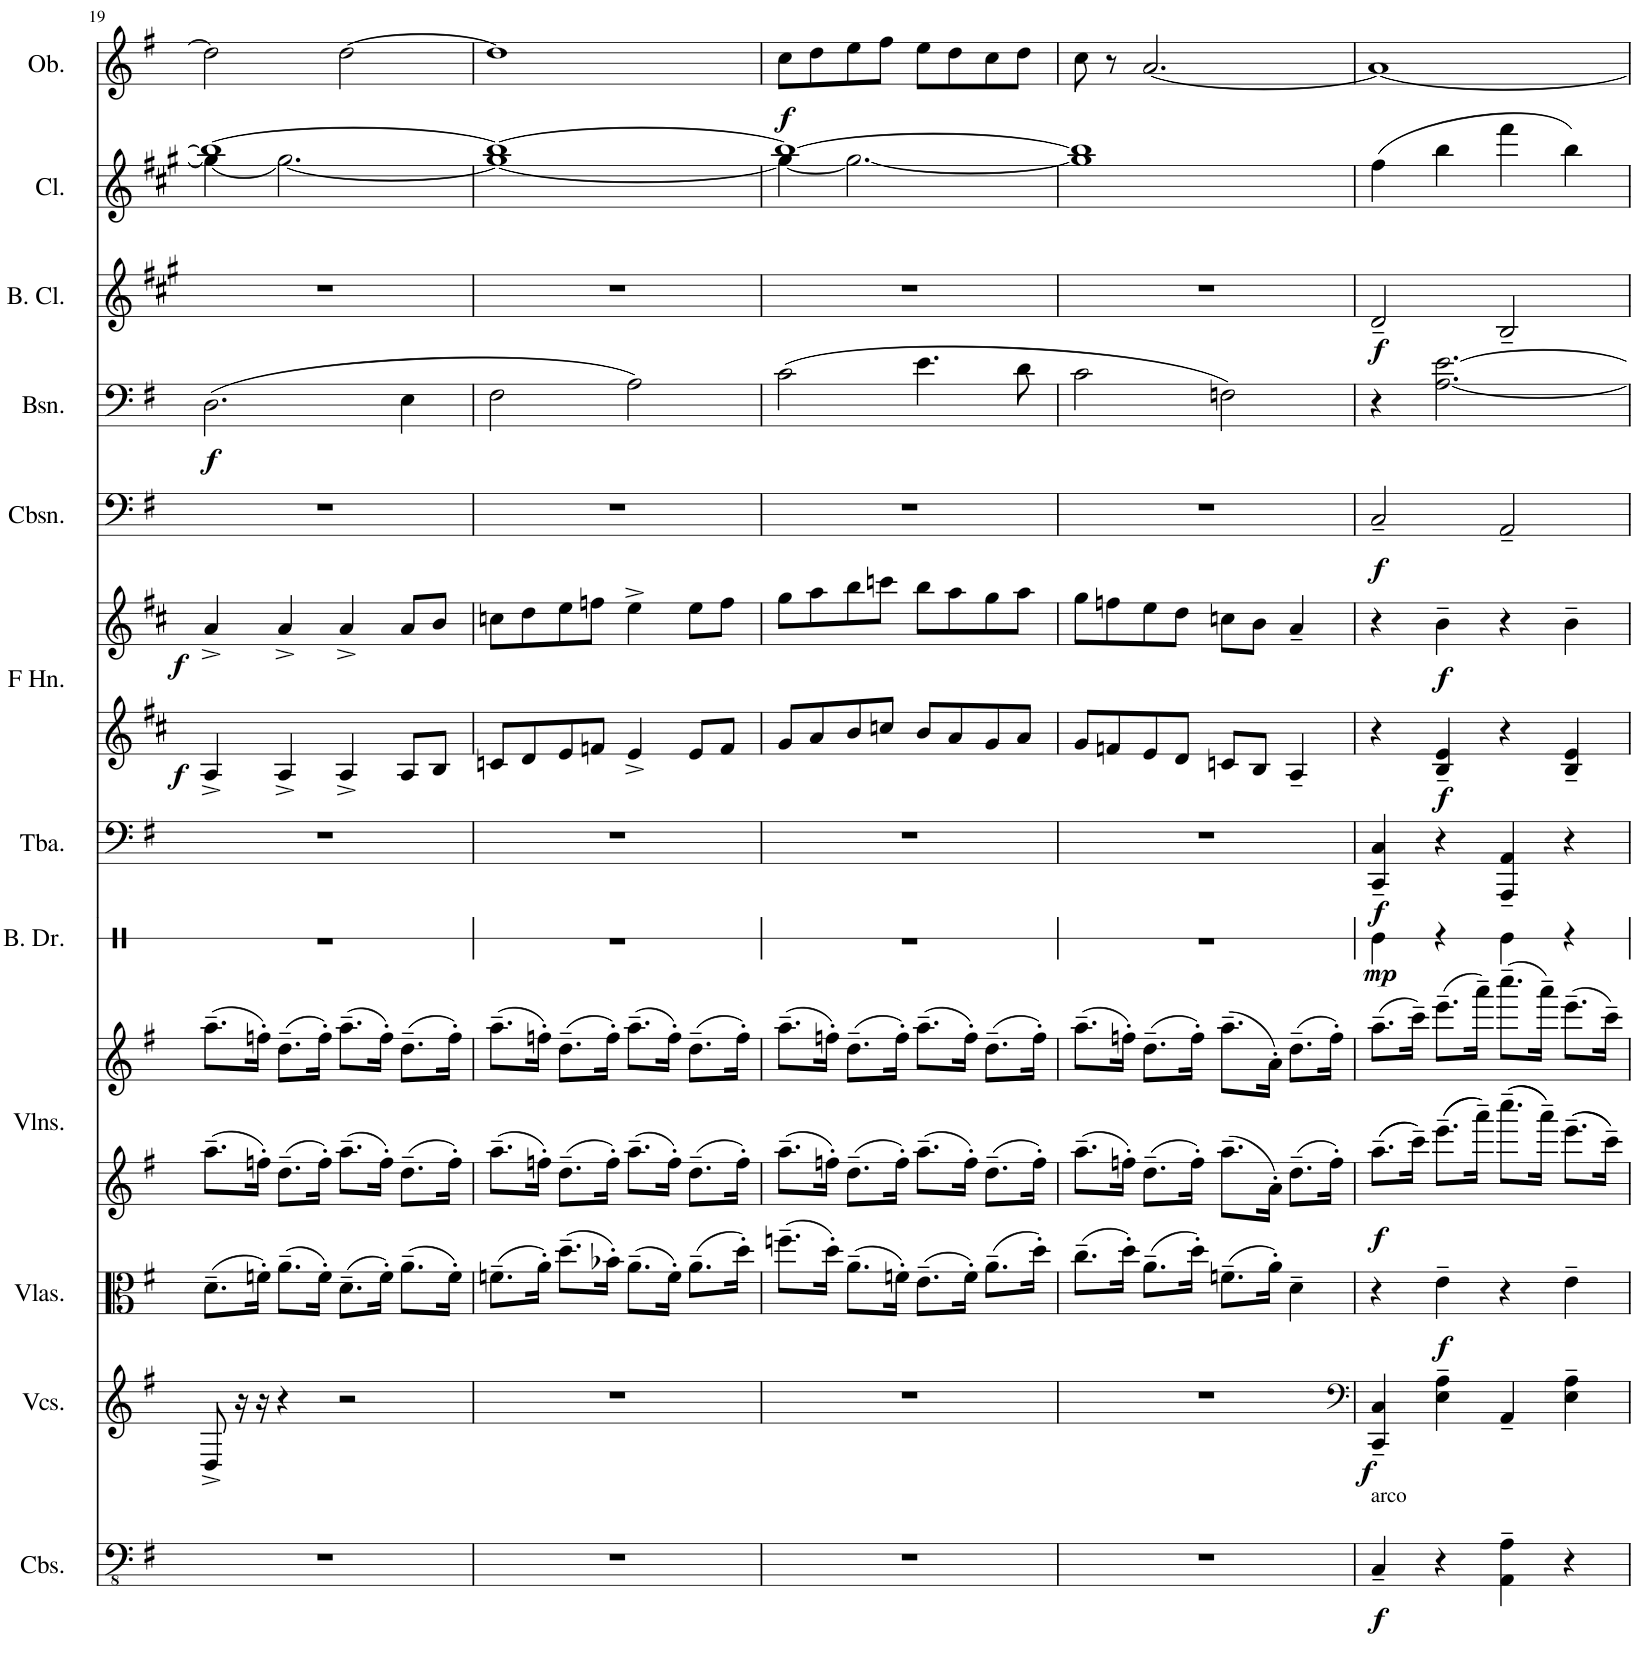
**kern	**dynam	**kern	**dynam	**kern	**dynam	**kern	**kern	**dynam	**kern	**dynam	**kern	**kern	**dynam	**kern	**dynam	**kern	**dynam	**kern	**dynam	**kern	**kern	**dynam
*part11	*part11	*part10	*part10	*part9	*part9	*part8	*part8	*part8	*part7	*part7	*part6	*part6	*part6	*part5	*part5	*part4	*part4	*part3	*part3	*part2	*part1	*part1
*staff13	*staff13	*staff12	*staff12	*staff11	*staff11	*staff10	*staff9	*staff9/10	*staff8	*staff8	*staff7	*staff6	*staff6/7	*staff5	*staff5	*staff4	*staff4	*staff3	*staff3	*staff2	*staff1	*staff1
*I"Contrabasses	*	*I"Violoncellos	*	*I"Violas	*	*I"Violins	*	*	*I"Tuba	*	*I"Horn in F	*	*	*I"Contrabassoon	*	*I"Bassoon	*	*I"Bass Clarinet	*	*I"Clarinet	*I"Oboe	*
*I'Cbs.	*	*I'Vcs.	*	*I'Vlas.	*	*I'Vlns.	*	*	*I'Tba.	*	*	*	*	*I'Cbsn.	*	*I'Bsn.	*	*I'B. Cl.	*	*I'Cl.	*I'Ob.	*
!!LO:PB:g=z
*clefFv4	*	*clefG2	*	*clefC3	*	*clefG2	*clefG2	*	*clefF4	*	*clefG2	*clefG2	*	*clefF4	*	*clefF4	*	*clefG2	*	*clefG2	*clefG2	*
*	*	*	*	*	*	*	*	*	*	*	*Trd4c7	*Trd4c7	*	*Trd7c12	*	*	*	*Trd8c14	*	*Trd1c2	*	*
*k[f#]	*	*k[f#]	*	*k[f#]	*	*k[f#]	*k[f#]	*	*k[f#]	*	*k[f#c#]	*k[f#c#]	*	*k[f#]	*	*k[f#]	*	*k[f#c#g#]	*	*k[f#c#g#]	*k[f#]	*
*M4/4	*	*M4/4	*	*M4/4	*	*M4/4	*M4/4	*	*M4/4	*	*M4/4	*M4/4	*	*M4/4	*	*M4/4	*	*M4/4	*	*M4/4	*M4/4	*
=19	=19	=19	=19	=19	=19	=19	=19	=19	=19	=19	=19	=19	=19	=19	=19	=19	=19	=19	=19	=19	=19	=19
*	*	*	*	*	*	*	*	*	*	*	*	*	*	*	*	*	*	*	*	*^	*	*
!	!	!	!	!	!	!	!	!	!	!	!	!	!LO:DY:b=2	!	!	!	!	!	!	!	!	!	!
!	!	!	!	!	!	!	!	!	!	!	!	!	!LO:DY:n=1:b	!	!	!	!LO:DY:b	!	!	!	!	!	!
1r	.	8D^/	.	(8.d~\L	.	8.aa~\L	(8.aa~\L	.	1r	.	4A^/	4a^/	f f	1r	.	(2.D\	f	1r	.	1bb_	4gg\_	2dd\]	.
.	.	16r	.	.	.	.	.	.	.	.	.	.	.	.	.	.	.	.	.	.	.	.	.
.	.	16r	.	16fn'\Jk)	.	16ffn'\Jk	16ffn'\Jk)	.	.	.	.	.	.	.	.	.	.	.	.	.	.	.	.
.	.	4r	.	(8.a~\L	.	8.dd~\L	(8.dd~\L	.	.	.	4A^/	4a^/	.	.	.	.	.	.	.	.	2.gg\_	.	.
.	.	.	.	16f'\Jk)	.	16ff'\Jk	16ff'\Jk)	.	.	.	.	.	.	.	.	.	.	.	.	.	.	.	.
.	.	2r	.	(8.d~\L	.	8.aa~\L	(8.aa~\L	.	.	.	4A^/	4a^/	.	.	.	.	.	.	.	.	.	[2dd\	.
.	.	.	.	16f'\Jk)	.	16ff'\Jk	16ff'\Jk)	.	.	.	.	.	.	.	.	.	.	.	.	.	.	.	.
.	.	.	.	(8.a~\L	.	8.dd~\L	(8.dd~\L	.	.	.	8A/L	8a/L	.	.	.	4E\	.	.	.	.	.	.	.
.	.	.	.	.	.	.	.	.	.	.	8B/J	8b/J	.	.	.	.	.	.	.	.	.	.	.
.	.	.	.	16f'\Jk)	.	16ff'\Jk	16ff'\Jk)	.	.	.	.	.	.	.	.	.	.	.	.	.	.	.	.
=20	=20	=20	=20	=20	=20	=20	=20	=20	=20	=20	=20	=20	=20	=20	=20	=20	=20	=20	=20	=20	=20	=20	=20
1r	.	1r	.	(8.fn~\L	.	8.aa~\L	(8.aa~\L	.	1r	.	8cn/L	8ccn\L	.	1r	.	2F#\	.	1r	.	1bb_	1gg_	1dd]	.
.	.	.	.	.	.	.	.	.	.	.	8d/	8dd\	.	.	.	.	.	.	.	.	.	.	.
.	.	.	.	16a'\Jk)	.	16ffn'\Jk	16ffn'\Jk)	.	.	.	.	.	.	.	.	.	.	.	.	.	.	.	.
.	.	.	.	(8.dd~\L	.	8.dd~\L	(8.dd~\L	.	.	.	8e/	8ee\	.	.	.	.	.	.	.	.	.	.	.
.	.	.	.	.	.	.	.	.	.	.	8fn/J	8ffn\J	.	.	.	.	.	.	.	.	.	.	.
.	.	.	.	16b-X'\Jk)	.	16ff'\Jk	16ff'\Jk)	.	.	.	.	.	.	.	.	.	.	.	.	.	.	.	.
.	.	.	.	(8.a~\L	.	8.aa~\L	(8.aa~\L	.	.	.	4e^/	4ee^\	.	.	.	2A\)	.	.	.	.	.	.	.
.	.	.	.	16f'\Jk)	.	16ff'\Jk	16ff'\Jk)	.	.	.	.	.	.	.	.	.	.	.	.	.	.	.	.
.	.	.	.	(8.a~\L	.	8.dd~\L	(8.dd~\L	.	.	.	8e/L	8ee\L	.	.	.	.	.	.	.	.	.	.	.
.	.	.	.	.	.	.	.	.	.	.	8f/J	8ff\J	.	.	.	.	.	.	.	.	.	.	.
.	.	.	.	16dd'\Jk)	.	16ff'\Jk	16ff'\Jk)	.	.	.	.	.	.	.	.	.	.	.	.	.	.	.	.
=21	=21	=21	=21	=21	=21	=21	=21	=21	=21	=21	=21	=21	=21	=21	=21	=21	=21	=21	=21	=21	=21	=21	=21
!	!	!	!	!	!	!	!	!	!	!	!	!	!	!	!	!	!	!	!	!	!	!	!LO:DY:b
1r	.	1r	.	(8.ffn~\L	.	8.aa~\L	(8.aa~\L	.	1r	.	8g/L	8gg\L	.	1r	.	(2c\	.	1r	.	1bb_	4gg\_	8cc\L	f
.	.	.	.	.	.	.	.	.	.	.	8a/	8aa\	.	.	.	.	.	.	.	.	.	8dd\	.
.	.	.	.	16dd'\Jk)	.	16ffn'\Jk	16ffn'\Jk)	.	.	.	.	.	.	.	.	.	.	.	.	.	.	.	.
.	.	.	.	(8.a~\L	.	8.dd~\L	(8.dd~\L	.	.	.	8b/	8bb\	.	.	.	.	.	.	.	.	2.gg\_	8ee\	.
.	.	.	.	.	.	.	.	.	.	.	8ccn/J	8cccn\J	.	.	.	.	.	.	.	.	.	8ff#\J	.
.	.	.	.	16fn'\Jk)	.	16ff'\Jk	16ff'\Jk)	.	.	.	.	.	.	.	.	.	.	.	.	.	.	.	.
.	.	.	.	(8.e~\L	.	8.aa~\L	(8.aa~\L	.	.	.	8b/L	8bb\L	.	.	.	4.e\	.	.	.	.	.	8ee\L	.
.	.	.	.	.	.	.	.	.	.	.	8a/	8aa\	.	.	.	.	.	.	.	.	.	8dd\	.
.	.	.	.	16f'\Jk)	.	16ff'\Jk	16ff'\Jk)	.	.	.	.	.	.	.	.	.	.	.	.	.	.	.	.
.	.	.	.	(8.a~\L	.	8.dd~\L	(8.dd~\L	.	.	.	8g/	8gg\	.	.	.	.	.	.	.	.	.	8cc\	.
.	.	.	.	.	.	.	.	.	.	.	8a/J	8aa\J	.	.	.	8d\	.	.	.	.	.	8dd\J	.
.	.	.	.	16dd'\Jk)	.	16ff'\Jk	16ff'\Jk)	.	.	.	.	.	.	.	.	.	.	.	.	.	.	.	.
*	*	*	*	*	*	*	*	*	*	*	*	*	*	*	*	*	*	*	*	*v	*v	*	*
=22	=22	=22	=22	=22	=22	=22	=22	=22	=22	=22	=22	=22	=22	=22	=22	=22	=22	=22	=22	=22	=22	=22
1r	.	1r	.	(8.cc~\L	.	8.aa~\L	(8.aa~\L	.	1r	.	8g/L	8gg\L	.	1r	.	2c\	.	1r	.	1gg] 1bb]	8cc\	.
.	.	.	.	.	.	.	.	.	.	.	8fn/	8ffn\	.	.	.	.	.	.	.	.	8r	.
.	.	.	.	16dd'\Jk)	.	16ffn'\Jk	16ffn'\Jk)	.	.	.	.	.	.	.	.	.	.	.	.	.	.	.
.	.	.	.	(8.a~\L	.	8.dd~\L	(8.dd~\L	.	.	.	8e/	8ee\	.	.	.	.	.	.	.	.	[2.a/	.
.	.	.	.	.	.	.	.	.	.	.	8d/J	8dd\J	.	.	.	.	.	.	.	.	.	.
.	.	.	.	16dd'\Jk)	.	16ff'\Jk	16ff'\Jk)	.	.	.	.	.	.	.	.	.	.	.	.	.	.	.
.	.	.	.	(8.fn~\L	.	8.aa~\L	(8.aa~\L	.	.	.	8cn/L	8ccn\L	.	.	.	2Fn\)	.	.	.	.	.	.
.	.	.	.	.	.	.	.	.	.	.	8B/J	8b\J	.	.	.	.	.	.	.	.	.	.
.	.	.	.	16a'\Jk)	.	16a'\Jk	16a'\Jk)	.	.	.	.	.	.	.	.	.	.	.	.	.	.	.
.	.	.	.	4d~\	.	8.dd~\L	(8.dd~\L	.	.	.	4A~/	4a~/	.	.	.	.	.	.	.	.	.	.
.	.	.	.	.	.	16ff'\Jk	16ff'\Jk)	.	.	.	.	.	.	.	.	.	.	.	.	.	.	.
=23	=23	=23	=23	=23	=23	=23	=23	=23	=23	=23	=23	=23	=23	=23	=23	=23	=23	=23	=23	=23	=23	=23
*	*	*clefF4	*	*	*	*	*	*	*	*	*	*	*	*	*	*	*	*	*	*	*	*
!LO:TX:a:t=arco	!	!	!	!	!	!	!	!	!	!	!	!	!	!	!	!	!	!	!	!	!	!
!	!LO:DY:b	!	!LO:DY:b	!	!	!	!	!LO:DY:b=2	!	!LO:DY:b	!	!	!	!	!LO:DY:b	!	!	!	!LO:DY:b	!	!	!
4CC~/	f	4CC/~ 4C/~	f	4r	.	8.aa~\L	(8.aa~\L	f	4CC/~ 4C/~	f	4r	4r	.	2C~/	f	4r	.	2d~/	f	(4ff#\	1a_	.
.	.	.	.	.	.	16ccc~\Jk	16ccc~\Jk)	.	.	.	.	.	.	.	.	.	.	.	.	.	.	.
!	!	!	!	!	!LO:DY:b	!	!	!	!	!	!	!	!LO:DY:b=2	!	!	!	!	!	!	!	!	!
!	!	!	!	!	!	!	!	!	!	!	!	!	!LO:DY:n=1:b	!	!	!	!	!	!	!	!	!
4r	.	4E\~ 4A\~	.	4e~\	f	8.eee~\L	(8.eee~\L	.	4r	.	4B/~ 4e/~	4b~\	f f	.	.	[2.A\ [2.e\	.	.	.	4bb\	.	.
.	.	.	.	.	.	16aaa~\Jk	16aaa~\Jk)	.	.	.	.	.	.	.	.	.	.	.	.	.	.	.
4AAA\~ 4AA\~	.	4AA~/	.	4r	.	8.cccc~\L	(8.cccc~\L	.	4AAA/~ 4AA/~	.	4r	4r	.	2AA~/	.	.	.	2B~/	.	4fff#\	.	.
.	.	.	.	.	.	16aaa~\Jk	16aaa~\Jk)	.	.	.	.	.	.	.	.	.	.	.	.	.	.	.
4r	.	4E\~ 4A\~	.	4e~\	.	8.eee~\L	(8.eee~\L	.	4r	.	4B/~ 4e/~	4b~\	.	.	.	.	.	.	.	4bb\)	.	.
.	.	.	.	.	.	16ccc~\Jk	16ccc~\Jk)	.	.	.	.	.	.	.	.	.	.	.	.	.	.	.
=	=	=	=	=	=	=	=	=	=	=	=	=	=	=	=	=	=	=	=	=	=	=
*-	*-	*-	*-	*-	*-	*-	*-	*-	*-	*-	*-	*-	*-	*-	*-	*-	*-	*-	*-	*-	*-	*-
